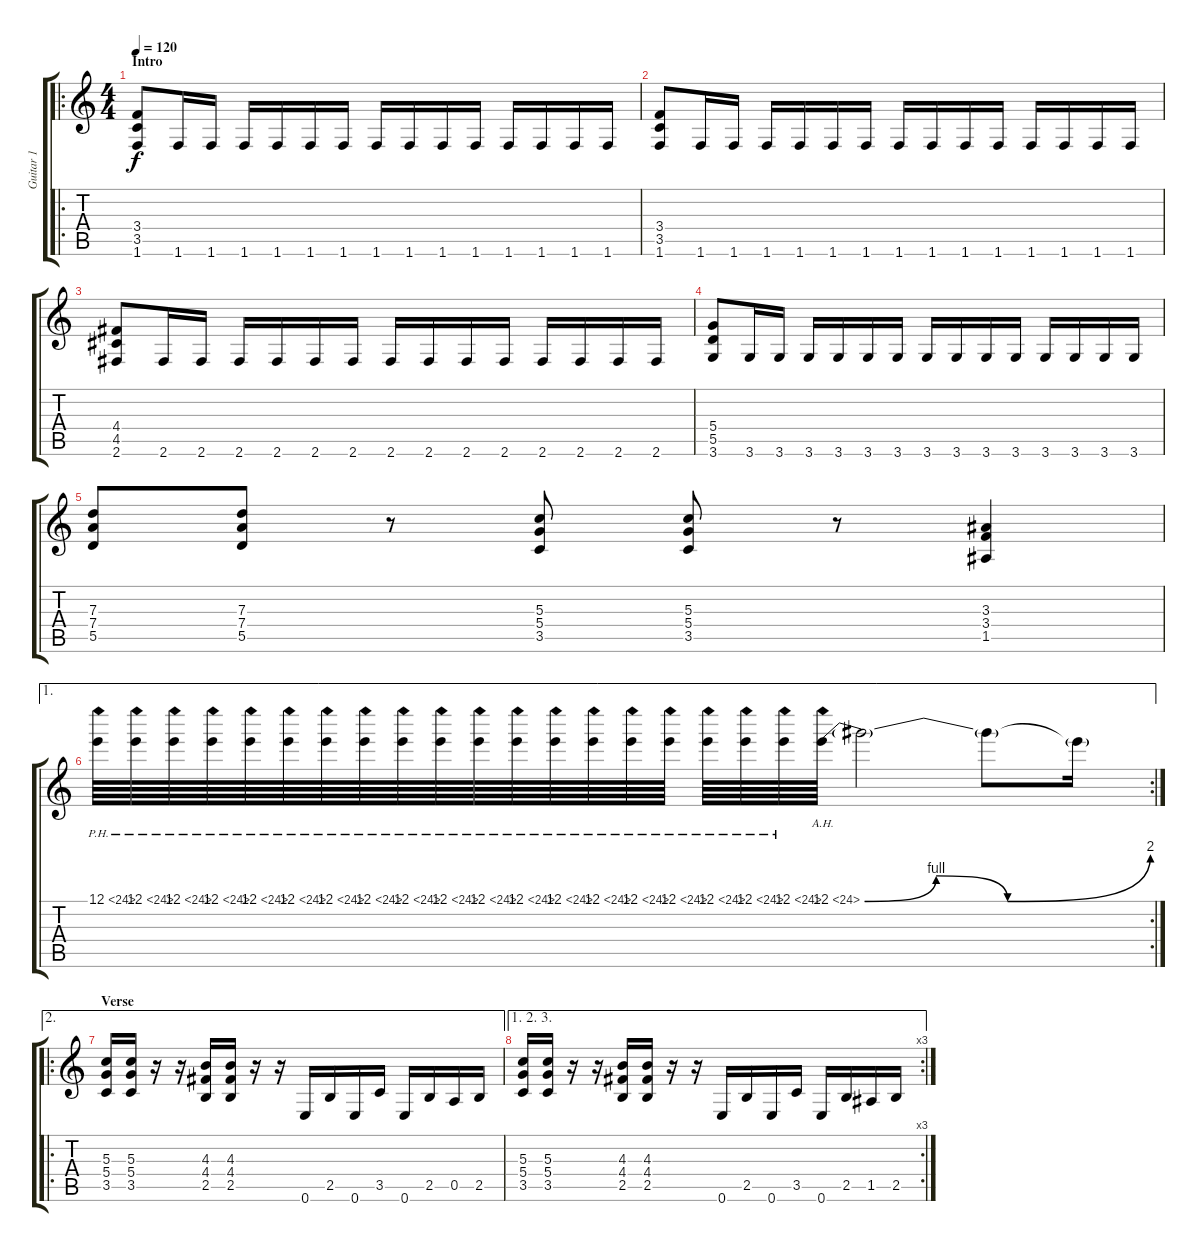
\track ("Guitar 1" "Guitar 1") {instrument distortionguitar}
\staff {score tabs}
\tuning (E4 B3 G3 D3 A2 E2) {hide}
\ro
\ts (4 4)
\section ("" "Intro")
\tempo 120
\clef g2
\ks c
(3.4 3.5 1.6).8{dy f instrument distortionguitar} 1.6.16 1.6.16 1.6.16 1.6.16 1.6.16 1.6.16 1.6.16 1.6.16 1.6.16 1.6.16 1.6.16 1.6.16 1.6.16 1.6.16 |
(3.4 3.5 1.6).8 1.6.16 1.6.16 1.6.16 1.6.16 1.6.16 1.6.16 1.6.16 1.6.16 1.6.16 1.6.16 1.6.16 1.6.16 1.6.16 1.6.16 |
(4.4 4.5 2.6).8 2.6.16 2.6.16 2.6.16 2.6.16 2.6.16 2.6.16 2.6.16 2.6.16 2.6.16 2.6.16 2.6.16 2.6.16 2.6.16 2.6.16 |
(5.4 5.5 3.6).8 3.6.16 3.6.16 3.6.16 3.6.16 3.6.16 3.6.16 3.6.16 3.6.16 3.6.16 3.6.16 3.6.16 3.6.16 3.6.16 3.6.16 |
(7.3 7.4 5.5).8 (7.3 7.4 5.5).8 r.8 (5.3 5.4 3.5).8 (5.3 5.4 3.5).8 r.8 (3.3 3.4 1.5).4 |
\ae 1
\rc 2
12.1{ph 12}.64 12.1{ph 12}.64 12.1{ph 12}.64 12.1{ph 12}.64 12.1{ph 12}.64 12.1{ph 12}.64 12.1{ph 12}.64 12.1{ph 12}.64 12.1{ph 12}.64 12.1{ph 12}.64 12.1{ph 12}.64 12.1{ph 12}.64 12.1{ph 12}.64 12.1{ph 12}.64 12.1{ph 12}.64 12.1{ph 12}.64 12.1{ph 12}.64 12.1{ph 12}.64 12.1{ph 12}.64 12.1{be (custom 0 0 15 4 30 0 60 8) ah 12}.64 12.1{t}.2 12.1{t}.8 12.1{t}.16 |
\ae 2
\ro
\section ("" "Verse")
(5.3 5.4 3.5).16 (5.3 5.4 3.5).16 r.16 r.16 (4.3 4.4 2.5).16 (4.3 4.4 2.5).16 r.16 r.16 0.6.16 2.5.16 0.6.16 3.5.16 0.6.16 2.5.16 0.5.16 2.5.16 |
\ae (1 2 3)
\rc 3
(5.3 5.4 3.5).16 (5.3 5.4 3.5).16 r.16 r.16 (4.3 4.4 2.5).16 (4.3 4.4 2.5).16 r.16 r.16 0.6.16 2.5.16 0.6.16 3.5.16 0.6.16 2.5.16 1.5.16 2.5.16
